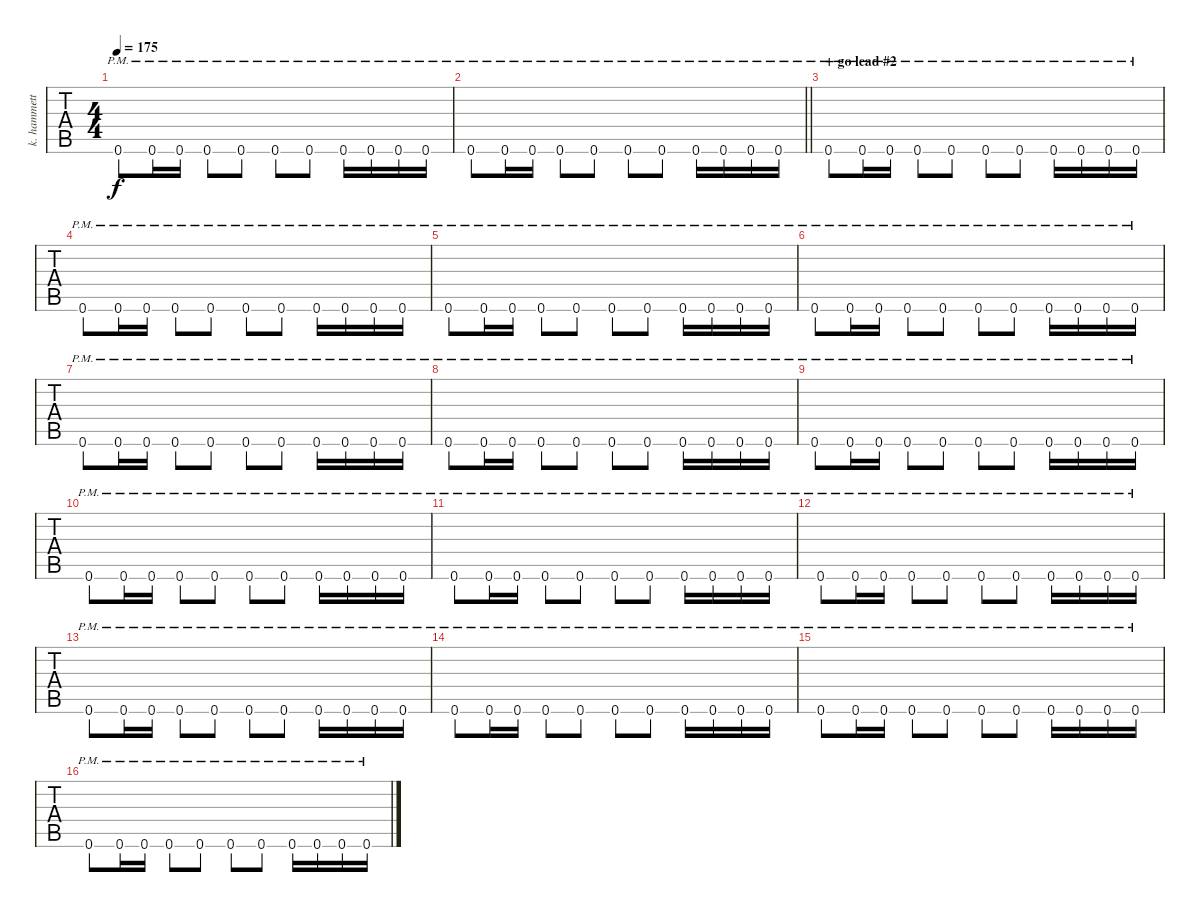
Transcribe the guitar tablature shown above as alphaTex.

\track ("k. hammett - rhythm guitar" "k. hammett") {instrument distortionguitar}
\staff {tabs}
\tuning (E4 B3 G3 D3 A2 E2) {hide}
\ts (4 4)
\tempo 175
\clef g2
\ks c
0.6{pm}.8{dy f} 0.6{pm}.16 0.6{pm}.16 0.6{pm}.8 0.6{pm}.8 0.6{pm}.8 0.6{pm}.8 0.6{pm}.16 0.6{pm}.16 0.6{pm}.16 0.6{pm}.16 |
\barLineRight lightlight
0.6{pm}.8 0.6{pm}.16 0.6{pm}.16 0.6{pm}.8 0.6{pm}.8 0.6{pm}.8 0.6{pm}.8 0.6{pm}.16 0.6{pm}.16 0.6{pm}.16 0.6{pm}.16 |
\section ("" "+ go lead #2")
0.6{pm}.8 0.6{pm}.16 0.6{pm}.16 0.6{pm}.8 0.6{pm}.8 0.6{pm}.8 0.6{pm}.8 0.6{pm}.16 0.6{pm}.16 0.6{pm}.16 0.6{pm}.16 |
0.6{pm}.8 0.6{pm}.16 0.6{pm}.16 0.6{pm}.8 0.6{pm}.8 0.6{pm}.8 0.6{pm}.8 0.6{pm}.16 0.6{pm}.16 0.6{pm}.16 0.6{pm}.16 |
0.6{pm}.8 0.6{pm}.16 0.6{pm}.16 0.6{pm}.8 0.6{pm}.8 0.6{pm}.8 0.6{pm}.8 0.6{pm}.16 0.6{pm}.16 0.6{pm}.16 0.6{pm}.16 |
0.6{pm}.8 0.6{pm}.16 0.6{pm}.16 0.6{pm}.8 0.6{pm}.8 0.6{pm}.8 0.6{pm}.8 0.6{pm}.16 0.6{pm}.16 0.6{pm}.16 0.6{pm}.16 |
0.6{pm}.8 0.6{pm}.16 0.6{pm}.16 0.6{pm}.8 0.6{pm}.8 0.6{pm}.8 0.6{pm}.8 0.6{pm}.16 0.6{pm}.16 0.6{pm}.16 0.6{pm}.16 |
0.6{pm}.8 0.6{pm}.16 0.6{pm}.16 0.6{pm}.8 0.6{pm}.8 0.6{pm}.8 0.6{pm}.8 0.6{pm}.16 0.6{pm}.16 0.6{pm}.16 0.6{pm}.16 |
0.6{pm}.8 0.6{pm}.16 0.6{pm}.16 0.6{pm}.8 0.6{pm}.8 0.6{pm}.8 0.6{pm}.8 0.6{pm}.16 0.6{pm}.16 0.6{pm}.16 0.6{pm}.16 |
0.6{pm}.8 0.6{pm}.16 0.6{pm}.16 0.6{pm}.8 0.6{pm}.8 0.6{pm}.8 0.6{pm}.8 0.6{pm}.16 0.6{pm}.16 0.6{pm}.16 0.6{pm}.16 |
0.6{pm}.8 0.6{pm}.16 0.6{pm}.16 0.6{pm}.8 0.6{pm}.8 0.6{pm}.8 0.6{pm}.8 0.6{pm}.16 0.6{pm}.16 0.6{pm}.16 0.6{pm}.16 |
0.6{pm}.8 0.6{pm}.16 0.6{pm}.16 0.6{pm}.8 0.6{pm}.8 0.6{pm}.8 0.6{pm}.8 0.6{pm}.16 0.6{pm}.16 0.6{pm}.16 0.6{pm}.16 |
0.6{pm}.8 0.6{pm}.16 0.6{pm}.16 0.6{pm}.8 0.6{pm}.8 0.6{pm}.8 0.6{pm}.8 0.6{pm}.16 0.6{pm}.16 0.6{pm}.16 0.6{pm}.16 |
0.6{pm}.8 0.6{pm}.16 0.6{pm}.16 0.6{pm}.8 0.6{pm}.8 0.6{pm}.8 0.6{pm}.8 0.6{pm}.16 0.6{pm}.16 0.6{pm}.16 0.6{pm}.16 |
0.6{pm}.8 0.6{pm}.16 0.6{pm}.16 0.6{pm}.8 0.6{pm}.8 0.6{pm}.8 0.6{pm}.8 0.6{pm}.16 0.6{pm}.16 0.6{pm}.16 0.6{pm}.16 |
0.6{pm}.8 0.6{pm}.16 0.6{pm}.16 0.6{pm}.8 0.6{pm}.8 0.6{pm}.8 0.6{pm}.8 0.6{pm}.16 0.6{pm}.16 0.6{pm}.16 0.6{pm}.16
